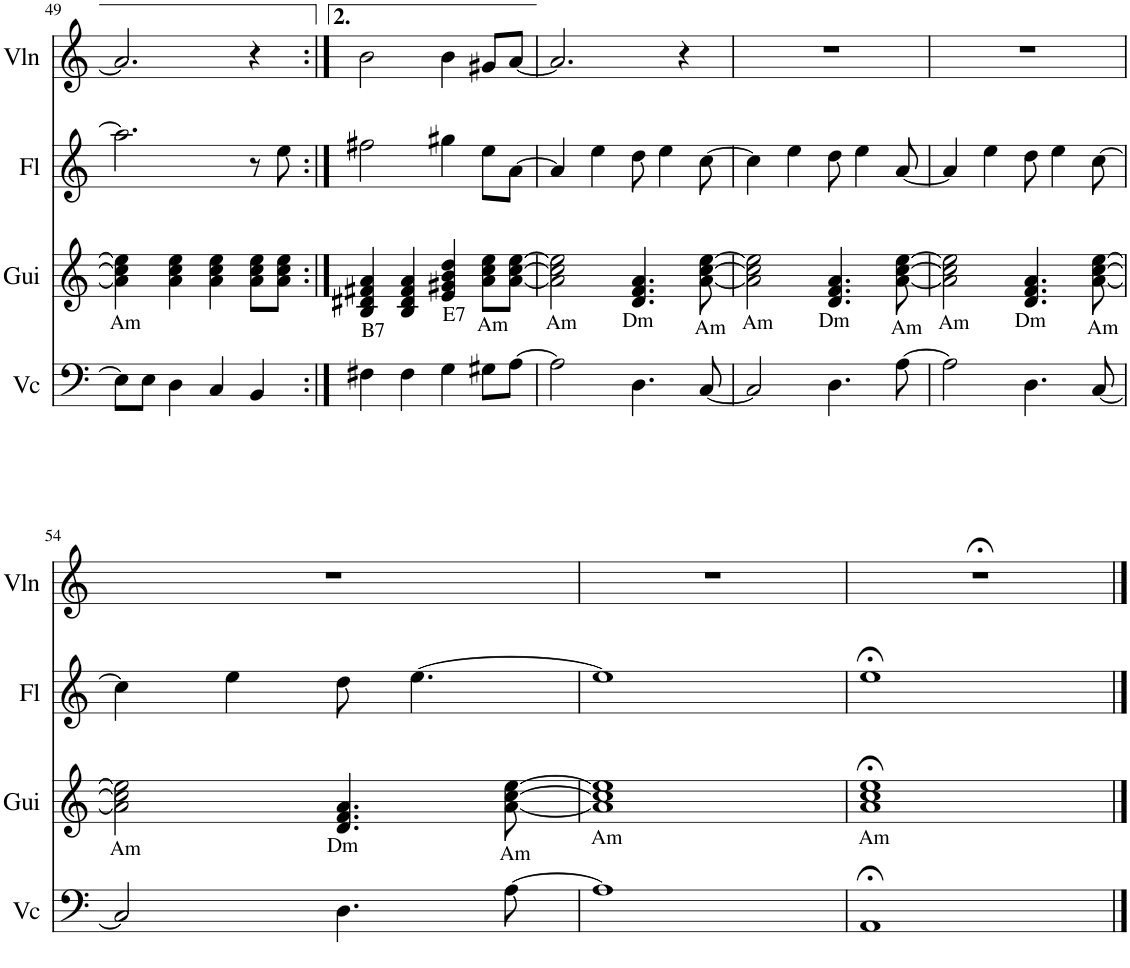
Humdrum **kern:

**kern	**kern	**kern	**kern
*part4	*part3	*part2	*part1
*staff4	*staff3	*staff2	*staff1
*I"Vc	*I"Gui	*I"Fl	*I"Vln
*I'Vc	*I'Gui	*I'Fl	*I'Vln
!!LO:PB:g=z
*clefF4	*clefG2	*clefG2	*clefG2
*k[]	*k[]	*k[]	*k[]
*M4/4	*M4/4	*M4/4	*M4/4
*met(c)	*met(c)	*met(c)	*met(c)
=49	=49	=49	=49
!	!LO:TX:b:t=Am	!	!
8E\L]	4a\] 4cc\] 4ee\]	2.aa\]	2.a/]
8E\J	.	.	.
4D\	4a\ 4cc\ 4ee\	.	.
4C/	4a\ 4cc\ 4ee\	.	.
4BB/	8a\ 8cc\ 8ee\L	8r	4r
.	8a\ 8cc\ 8ee\J	8ee\	.
=50:|!	=50:|!	=50:|!	=50:|!
!	!LO:TX:b:t=B7	!	!
4F#X\	4B/ 4d#X/ 4f#X/ 4a/	2ff#X\	2b\
4F#\	4B/ 4d#/ 4f#/ 4a/	.	.
!	!LO:TX:b:t=E7	!	!
4G\	4e/ 4g#X/ 4b/ 4dd/	4gg#X\	4b\
!	!LO:TX:b:t=Am	!	!
8G#X\L	8a\ 8cc\ 8ee\L	8ee\L	8g#X/L
[8A\J	[8a\ [8cc\ [8ee\J	[8a\J	[8a/J
=51	=51	=51	=51
!	!LO:TX:b:t=Am	!	!
2A\]	2a\] 2cc\] 2ee\]	4a/]	2.a/]
.	.	4ee\	.
!	!LO:TX:b:t=Dm	!	!
4.D\	4.d/ 4.f/ 4.a/	8dd\	.
.	.	4ee\	.
.	.	.	4r
!	!LO:TX:b:t=Am	!	!
[8C/	[8a\ [8cc\ [8ee\	[8cc\	.
=52	=52	=52	=52
!	!LO:TX:b:t=Am	!	!
2C/]	2a\] 2cc\] 2ee\]	4cc\]	1r
.	.	4ee\	.
!	!LO:TX:b:t=Dm	!	!
4.D\	4.d/ 4.f/ 4.a/	8dd\	.
.	.	4ee\	.
!	!LO:TX:b:t=Am	!	!
[8A\	[8a\ [8cc\ [8ee\	[8a/	.
=53	=53	=53	=53
!	!LO:TX:b:t=Am	!	!
2A\]	2a\] 2cc\] 2ee\]	4a/]	1r
.	.	4ee\	.
!	!LO:TX:b:t=Dm	!	!
4.D\	4.d/ 4.f/ 4.a/	8dd\	.
.	.	4ee\	.
!	!LO:TX:b:t=Am	!	!
[8C/	[8a\ [8cc\ [8ee\	[8cc\	.
!!LO:LB:g=z
=54	=54	=54	=54
!	!LO:TX:b:t=Am	!	!
2C/]	2a\] 2cc\] 2ee\]	4cc\]	1r
.	.	4ee\	.
!	!LO:TX:b:t=Dm	!	!
4.D\	4.d/ 4.f/ 4.a/	8dd\	.
.	.	[4.ee\	.
!	!LO:TX:b:t=Am	!	!
[8A\	[8a\ [8cc\ [8ee\	.	.
=55	=55	=55	=55
!	!LO:TX:b:t=Am	!	!
1A]	1a] 1cc] 1ee]	1ee]	1r
=56	=56	=56	=56
!	!LO:TX:b:t=Am	!	!
1AA;<	1a;< 1cc;< 1ee;<	1ee;<	1r;<
==	==	==	==
*-	*-	*-	*-
